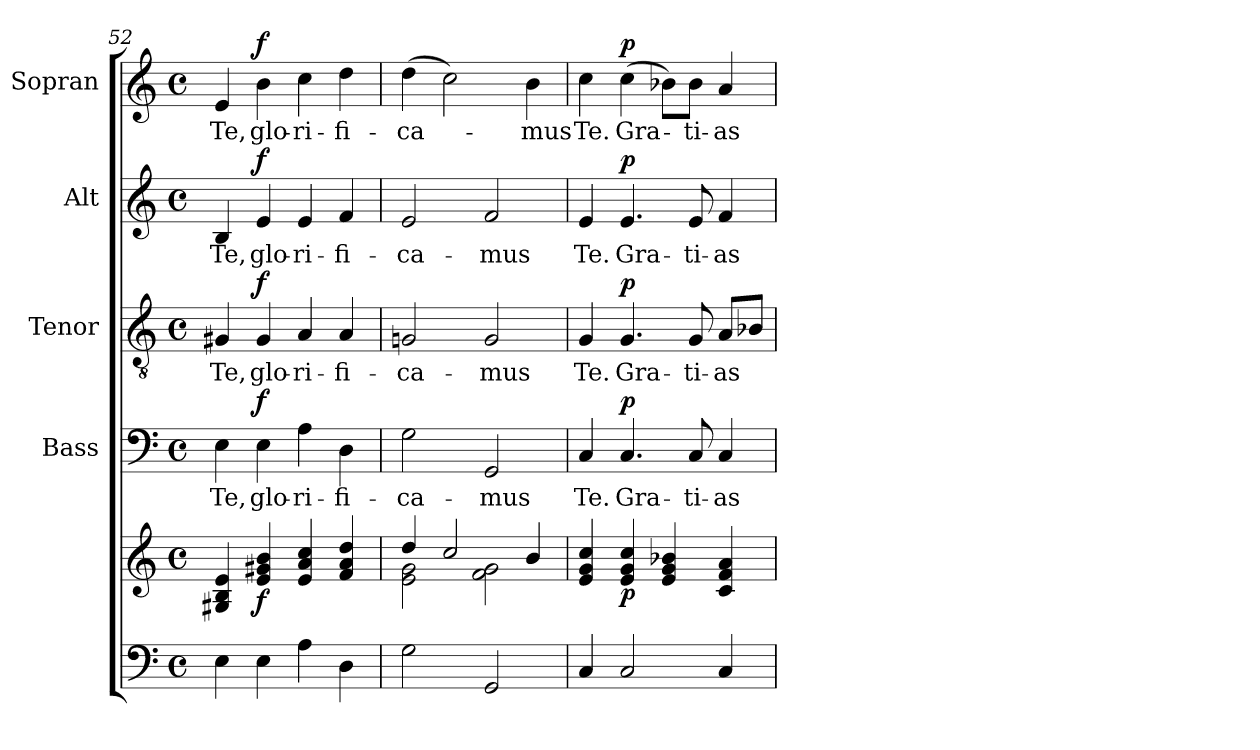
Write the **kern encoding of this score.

**kern	**kern	**dynam	**kern	**text	**dynam	**kern	**text	**dynam	**kern	**text	**dynam	**kern	**text	**dynam
*part5	*part5	*part5	*part4	*part4	*part4	*part3	*part3	*part3	*part2	*part2	*part2	*part1	*part1	*part1
*staff6	*staff5	*staff5/6	*staff4	*staff4	*staff4	*staff3	*staff3	*staff3	*staff2	*staff2	*staff2	*staff1	*staff1	*staff1
*	*	*	*I"Bass	*	*	*I"Tenor	*	*	*I"Alt	*	*	*I"Sopran	*	*
*	*	*	*I'B.	*	*	*I'T.	*	*	*I'A.	*	*	*I'S.	*	*
!!LO:LB:g=z
*clefF4	*clefG2	*	*clefF4	*	*	*clefGv2	*	*	*clefG2	*	*	*clefG2	*	*
*k[]	*k[]	*	*k[]	*	*	*k[]	*	*	*k[]	*	*	*k[]	*	*
*C:	*C:	*	*C:	*	*	*C:	*	*	*C:	*	*	*C:	*	*
*M4/4	*M4/4	*	*M4/4	*	*	*M4/4	*	*	*M4/4	*	*	*M4/4	*	*
*met(c)	*met(c)	*	*met(c)	*	*	*met(c)	*	*	*met(c)	*	*	*met(c)	*	*
=52	=52	=52	=52	=52	=52	=52	=52	=52	=52	=52	=52	=52	=52	=52
!	!	!	!	!LO:LY:b	!	!	!LO:LY:b	!	!	!LO:LY:b	!	!	!LO:LY:b	!
4E\	4G#X/ 4B/ 4e/	.	4E\	Te,	.	4G#X/	Te,	.	4B/	Te,	.	4e/	Te,	.
!	!	!LO:DY:b	!	!LO:LY:b	!LO:DY:a	!	!LO:LY:b	!LO:DY:a	!	!LO:LY:b	!LO:DY:a	!	!LO:LY:b	!LO:DY:a
4E\	4e/ 4g#X/ 4b/	f	4E\	glo-	f	4G#/	glo-	f	4e/	glo-	f	4b\	glo-	f
!	!	!	!	!LO:LY:b	!	!	!LO:LY:b	!	!	!LO:LY:b	!	!	!LO:LY:b	!
4A\	4e/ 4a/ 4cc/	.	4A\	-ri-	.	4A/	-ri-	.	4e/	-ri-	.	4cc\	-ri-	.
!	!	!	!	!LO:LY:b	!	!	!LO:LY:b	!	!	!LO:LY:b	!	!	!LO:LY:b	!
4D\	4f/ 4a/ 4dd/	.	4D\	-fi-	.	4A/	-fi-	.	4f/	-fi-	.	4dd\	-fi-	.
=53	=53	=53	=53	=53	=53	=53	=53	=53	=53	=53	=53	=53	=53	=53
*	*^	*	*	*	*	*	*	*	*	*	*	*	*	*
!	!	!	!	!	!LO:LY:b	!	!	!LO:LY:b	!	!	!LO:LY:b	!	!	!LO:LY:b	!
2G\	4dd/	2e\ 2g\	.	2G\	-ca-	.	2Gn/	-ca-	.	2e/	-ca-	.	(>4dd\	-ca-	.
.	2cc/	.	.	.	.	.	.	.	.	.	.	.	2cc\)	.	.
!	!	!	!	!	!LO:LY:b	!	!	!LO:LY:b	!	!	!LO:LY:b	!	!	!	!
2GG/	.	2f\ 2g\	.	2GG/	-mus	.	2G/	-mus	.	2f/	-mus	.	.	.	.
!	!	!	!	!	!	!	!	!	!	!	!	!	!	!LO:LY:b	!
.	4b/	.	.	.	.	.	.	.	.	.	.	.	4b\	-mus	.
*	*v	*v	*	*	*	*	*	*	*	*	*	*	*	*	*
=54	=54	=54	=54	=54	=54	=54	=54	=54	=54	=54	=54	=54	=54	=54
!	!	!	!	!LO:LY:b	!	!	!LO:LY:b	!	!	!LO:LY:b	!	!	!LO:LY:b	!
4C/	4e/ 4g/ 4cc/	.	4C/	Te.	.	4G/	Te.	.	4e/	Te.	.	4cc\	Te.	.
!	!	!LO:DY:b	!	!LO:LY:b	!LO:DY:a	!	!LO:LY:b	!LO:DY:a	!	!LO:LY:b	!LO:DY:a	!	!LO:LY:b	!LO:DY:a
2C/	4e/ 4g/ 4cc/	p	4.C/	Gra-	p	4.G/	Gra-	p	4.e/	Gra-	p	(>4cc\	Gra-	p
.	4e/ 4g/ 4b-X/	.	.	.	.	.	.	.	.	.	.	8b-X\L)	.	.
!	!	!	!	!LO:LY:b	!	!	!LO:LY:b	!	!	!LO:LY:b	!	!	!LO:LY:b	!
.	.	.	8C/	-ti-	.	8G/	-ti-	.	8e/	-ti-	.	8b-\J	-ti-	.
!	!	!	!	!LO:LY:b	!	!	!LO:LY:b	!	!	!LO:LY:b	!	!	!LO:LY:b	!
4C/	4c/ 4f/ 4a/	.	4C/	-as	.	8A/L	-as	.	4f/	-as	.	4a/	-as	.
.	.	.	.	.	.	8B-X/J	.	.	.	.	.	.	.	.
=	=	=	=	=	=	=	=	=	=	=	=	=	=	=
*-	*-	*-	*-	*-	*-	*-	*-	*-	*-	*-	*-	*-	*-	*-
